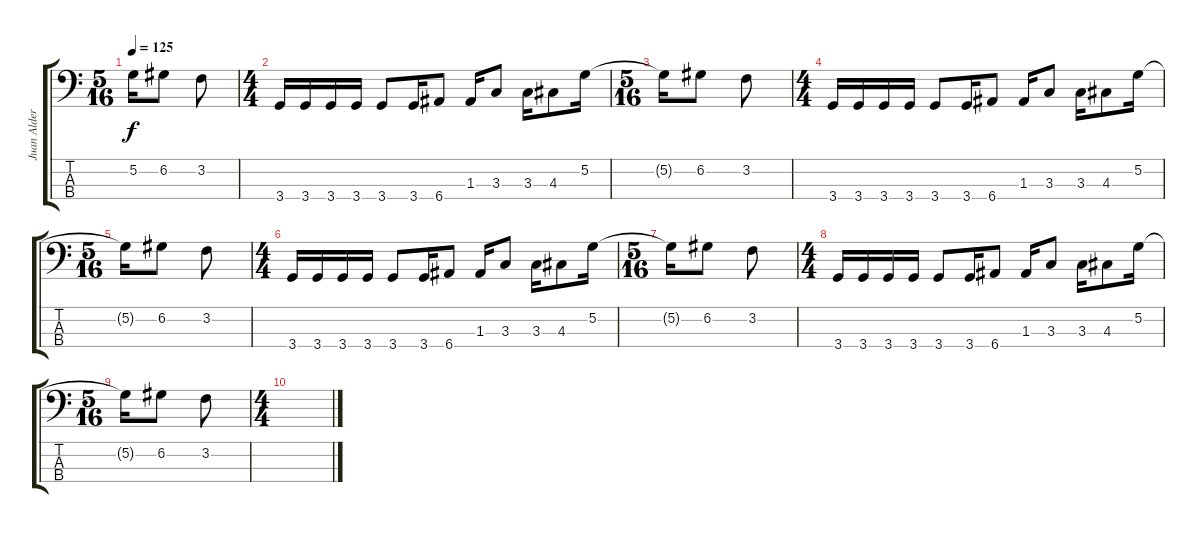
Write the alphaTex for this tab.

\track ("Juan Alderete" "Juan Alder") {instrument electricbassfinger}
\staff {score tabs}
\tuning (G2 D2 A1 E1) {hide}
\ts (5 16)
\tempo 125
\clef f4
\ks c
5.2{t}.16{dy f} 6.2.8 3.2.8 |
\ts (4 4)
3.4.16 3.4.16 3.4.16 3.4.16 3.4.8 3.4.16 6.4.8 1.3.16 3.3.8 3.3.16 4.3.8 5.2.16 |
\ts (5 16)
5.2{t}.16 6.2.8 3.2.8 |
\ts (4 4)
3.4.16 3.4.16 3.4.16 3.4.16 3.4.8 3.4.16 6.4.8 1.3.16 3.3.8 3.3.16 4.3.8 5.2.16 |
\ts (5 16)
5.2{t}.16 6.2.8 3.2.8 |
\ts (4 4)
3.4.16 3.4.16 3.4.16 3.4.16 3.4.8 3.4.16 6.4.8 1.3.16 3.3.8 3.3.16 4.3.8 5.2.16 |
\ts (5 16)
5.2{t}.16 6.2.8 3.2.8 |
\ts (4 4)
3.4.16 3.4.16 3.4.16 3.4.16 3.4.8 3.4.16 6.4.8 1.3.16 3.3.8 3.3.16 4.3.8 5.2.16 |
\ts (5 16)
5.2{t}.16 6.2.8 3.2.8 |
\ts (4 4)
